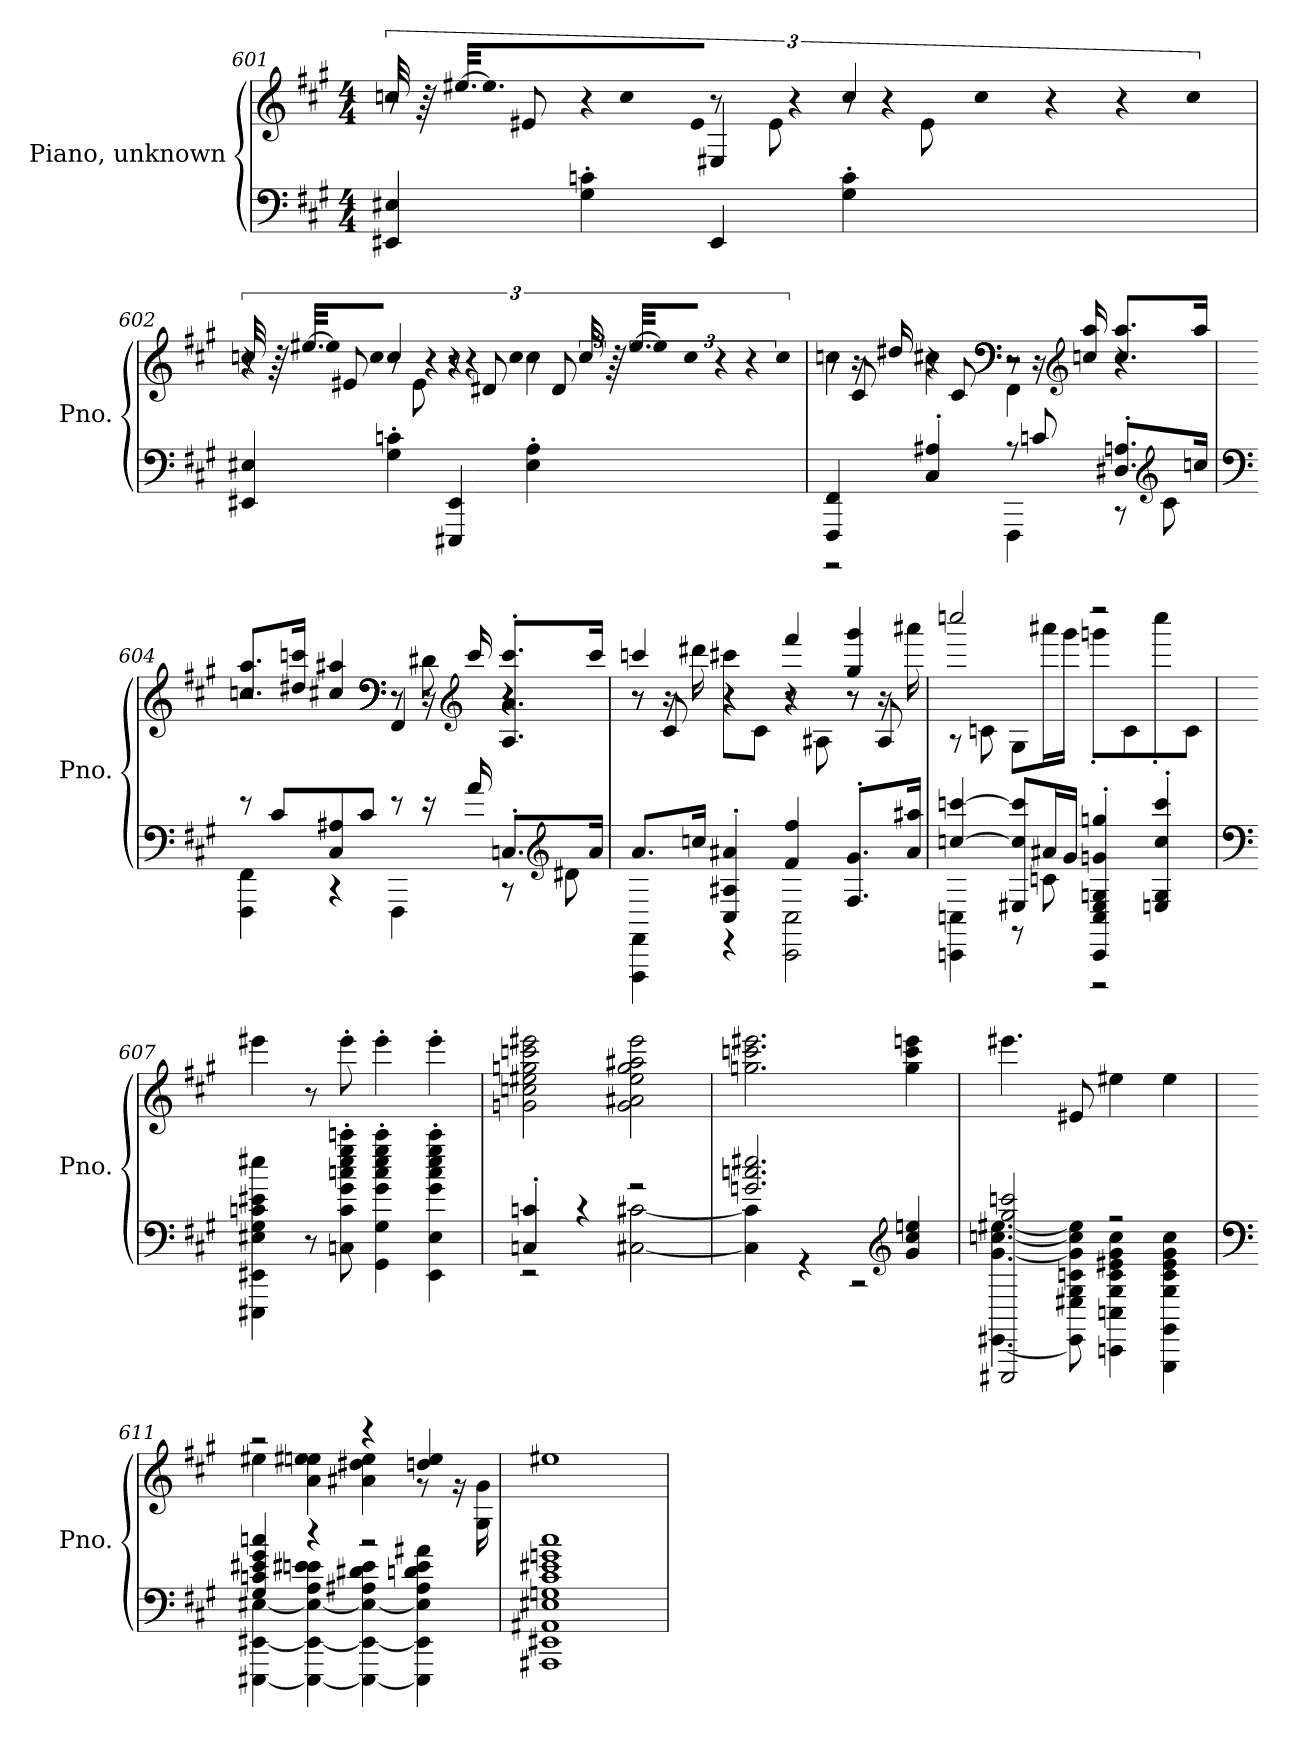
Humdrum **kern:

**kern	**kern
*part1	*part1
*staff2	*staff1
*I"Piano, unknown	*
*I'Pno.	*
!!LO:LB:g=z
*clefF4	*clefG2
*k[f#c#g#]	*k[f#c#g#]
*M4/4	*M4/4
=601	=601
*	*^
*	*	*^
4EE#X/ 4E#X/	48ccn/	2r	8r
.	96r	.	.
.	[48.ee#X/KKL	.	.
.	8.ee#/]	.	.
.	.	.	8e#X/
4G#\' 4cn\'	8cc/	.	4r
.	8e#/J	.	.
4EE#/	8r	8r	4E#X/
.	16r	8e#\	.
.	16cc/	.	.
4G#\' 4c\'	8r	8r	4cc/
.	16r	8e#\	.
.	16cc/	.	.
!!LO:LB:g=z	!!	!!
=602	=602	=602	=602
4EE#X/ 4E#X/	48ccn/	4r	8r
.	96r	.	.
.	[48.ee#X/KKL	.	.
.	8ee#/]	.	.
.	.	.	8e#X/
.	16cc/Jk	.	.
4G#\' 4cn\'	8r	8r	4cc/
.	16r	8e#\	.
.	16cc/	.	.
4EEE#X/ 4EE#/	48cc/	4r	8r
.	96r	.	.
.	[48.ee#/KKL	.	.
.	8ee#/]	.	.
.	.	.	8d#X/
.	16cc/Jk	.	.
4E#\' 4A\'	8r	4cc\	8r
.	16r	.	8d#/
.	16cc/	.	.
!!LO:LB:g=z	!!	!!
=603	=603	=603	=603
*^	*	*	*
4FFF#/ 4FF#/	2r	8r	4ccn\	8r
.	.	16r	.	8c#/
.	.	16dd#X/	.	.
4C#/' 4A#X/'	.	8r	4cc#X\	4r
.	.	8c#/	.	.
*	*	*clefF4	*	*
8r	4FFF#\	8r	4FF#\	2r
8cn/	.	16r	.	.
*	*	*clefG2	*	*
.	.	16ccn/ 16aa/	.	.
8.D#X/' 8.An/'L	8r	8.cc/ 8.aa/L	4r	.
*clefG2	*	*	*	*
.	8c\	.	.	.
16ccn/Jk	.	16aa/Jk	.	.
!!LO:PB:g=z	!!	!!
=604	=604	=604	=604	=604
*clefF4	*	*	*	*
8r	4FFF#\ 4FF#\	8.ccn/ 8.aa/L	2r	2r
8c#/L	.	.	.	.
.	.	16dd#X/ 16cccn/Jk	.	.
8C#/ 8A#X/	4r	4cc#X/ 4aa#X/	.	.
8c#/J	.	.	.	.
*	*	*clefF4	*	*
8r	4FFF#\	8r	8r	4FF#/
16r	.	16r	8d#X\	.
*	*	*clefG2	*	*
16a/	.	16ccc/	.	.
8.Cn'/L	8r	8.A/' 8.a/' 8.ccc/'L	4r	4r
*clefG2	*	*	*	*
.	8d#X\	.	.	.
16a/Jk	.	16ccc/Jk	.	.
=605	=605	=605	=605	=605
8.a/L	4FFF#\ 4FF#\	4cccn/	8r	8r
.	.	.	16r	8c#/
16ccn/Jk	.	.	16ddd#X\	.
4C#/' 4A#X/' 4a#X/'	4r	4r	8ccc#X\L	4r
.	.	.	8c#\J	.
4f#/ 4ff#/	2CC#\ 2C#\	4fff#/	8r	4r
.	.	.	8A#X\	.
8.F#/' 8.g#/'L	.	4gg#/ 4ggg#/	8r	8r
.	.	.	16r	8A#/
16a#/ 16aa#X/Jk	.	.	16aaa#X\	.
*	*	*	*v	*v
!!LO:LB:g=z
=606	=606	=606	=606
[4ccn/ [4cccn/	4CCn\ 4Cn\	2ccccn/	8r
.	.	.	8cn\
8E#X/ 8cc/] 8ccc/]L	8r	.	8G#\L
16a#X/L	8cn\	.	16aaa#X\L
16g#/JJ	.	.	16ggg#\JJ
4CC/' 4C/' 4E#/' 4Gn/' 4gn/' 4ggn/'	2r	2r	8gggn'\L
.	.	.	8c\
4En/' 4G/' 4cc/' 4ccc/'	.	.	8cccc'\
.	.	.	8c\J
*v	*v	*	*
*	*v	*v
=607	=607
*clefF4	*
4EEE#X\ 4EE#X\ 4E#X\ 4G#\ 4cn\ 4e#X\ 4ee#X\	4eee#X\
8r	8r
8Cn\' 8c\' 8g#\' 8ccn\' 8ee#\' 8gg#\' 8cccn\'	8eee#'\
4GG#\' 4G#\' 4g#\' 4cc\' 4ee#\' 4gg#\' 4ccc\'	4eee#'\
4EE#\' 4E#\' 4g#\' 4cc\' 4ee#\' 4gg#\' 4ccc\'	4eee#'\
=608	=608
*^	*
4Cn/' 4cn/'	2r	2gn\ 2ccn\ 2ee#X\ 2ggn\ 2cccn\ 2eee#X\
4r	.	.
2r	[2C#X\ [2c#X\	2g\ 2a#X\ 2ee#\ 2gg\ 2aa#X\ 2eee#\
=609	=609	=609
2.gn/ 2.ccn/ 2.ee#X/	4C#\] 4c#\]	2.ggn\ 2.cccn\ 2.eee#X\
.	4r	.
.	2r	.
*clefG2	*	*
4g/ 4cc/ 4een/	.	4gg\ 4ccc\ 4eeen\
!!LO:LB:g=z
=610	=610	=610
2EEE#X/ 2gg#/ 2cccn/	[4.EE#X\ [4.g#\ [4.ccn\ [4.ee#X\	4.eee#X\
.	8EE#\] 8E#X\ 8G#\ 8cn\ 8g#\] 8cc\] 8ee#\]	8e#X/
2r	4CCn\ 4Cn\ 4G#\ 4c\ 4e#X\ 4g#\ 4cc\	4ee#X\
.	4GGG#\ 4GG#\ 4G#\ 4c\ 4e#\ 4g#\ 4cc\	4ee#\
=611	=611	=611
*clefF4	*	*
*	*	*^
4G#/ 4cn/ 4e#X/ 4g#/ 4ccn/	[4EEE#X\ [4EE#X\ [4E#X\	2r	4ee#X\
4r	4EEE#\_ 4EE#\_ 4E#\_ 4A\ 4en\ 4e#X\	.	4a\ 4een\ 4ee#X\
2r	4EEE#\_ 4EE#\_ 4E#\_ 4A#X\ 4d#X\ 4e#\	4r	4a#X\ 4dd#X\ 4ee#\
.	4EEE#\] 4EE#\] 4E#\] 4A#\ 4dn\ 4e#\ 4a#X\	4ddn/ 4ee#/	8r
.	.	.	16r
.	.	.	16G#\ 16g#\
*v	*v	*	*
*	*v	*v
=612	=612
1AAA#X 1EE#X 1AA#X 1E#X 1Gn 1c# 1e#X 1gn 1cc#	1ee#X
=	=
*-	*-
